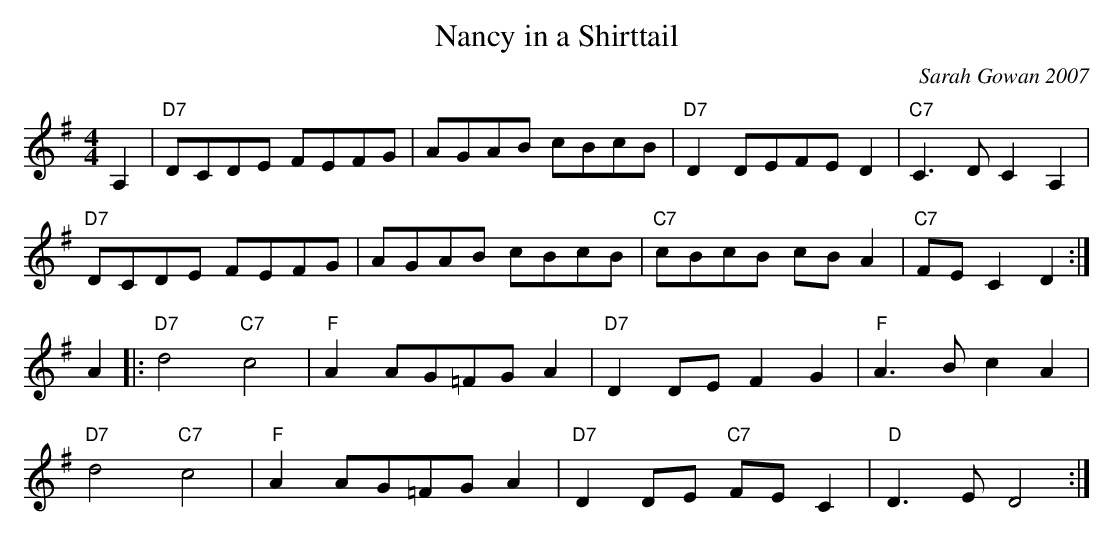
X:1
T:Nancy in a Shirttail
C:Sarah Gowan 2007
M:4/4
K:Dmix
A,2|"D7"DCDE FEFG|AGAB cBcB|"D7"D2DEFED2|"C7"C2>D2C2 A,2|
"D7"DCDE FEFG|AGAB cBcB|"C7"cBcB cBA2|"C7"FEC2""D2:|
A2|:"D7"d4"C7"c4|"F"A2 AG=FGA2|"D7"D2 DEF2G2|"F"A2>B2c2A2|
"D7"d4"C7"c4|"F"A2 AG=FGA2|"D7"D2 DE "C7"FEC2|"D"D2>E2D4:|
